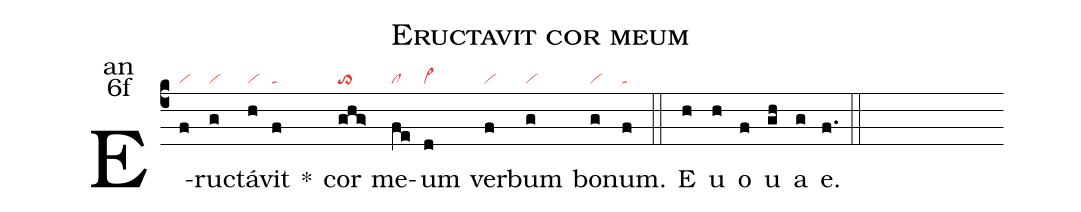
name:Eructavit cor meum;
office-part:an;
mode:6f;
nabc-lines:1;
%%
(c4) E(f|vi)ruc(g|vi)tá(h|vi)vit(f|ta) *()  cor(ghg>|to>) me(fe|cl)um(d|cl~) ver(f|vi)bum(g|vi) bo(g|vi)num.(f|ta) (::)
<eu>E(h) u(h) o(f) u(gh) a(g) e.</eu>(f.) (::)
